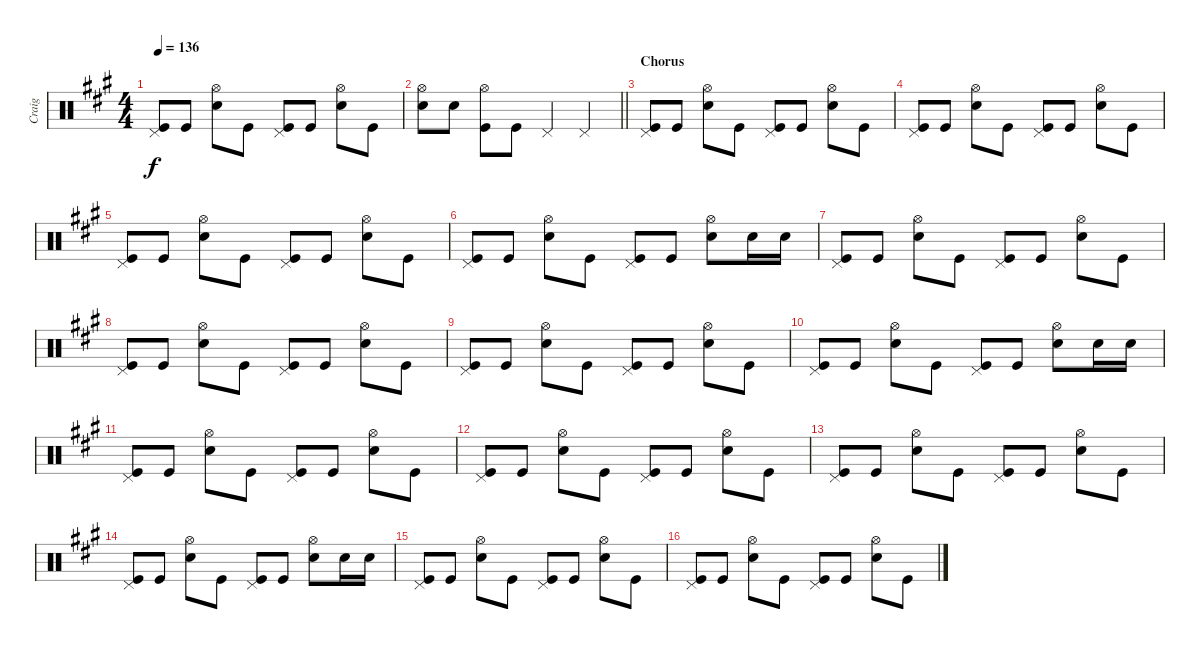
\track ("Craig" "Craig") {instrument percussion}
\staff {score}
\articulation defaults
\ts (4 4)
\tempo 136
\clef neutral
\ks a
("Pedal Hi-Hat (hit)" "Kick (hit)").8{dy f} "Kick (hit)".8 ("Hi-Hat (open)" "Snare (hit) 2").8 "Kick (hit)".8 ("Pedal Hi-Hat (hit)" "Kick (hit)").8 "Kick (hit)".8 ("Hi-Hat (open)" "Snare (hit) 2").8 "Kick (hit)".8 |
\barLineRight lightlight
("Hi-Hat (open)" "Snare (hit) 2").8 "Snare (hit) 2".8 ("Hi-Hat (open)" "Kick (hit)").8 "Kick (hit)".8 "Pedal Hi-Hat (hit)".4 "Pedal Hi-Hat (hit)".4 |
\section ("" "Chorus")
("Pedal Hi-Hat (hit)" "Kick (hit)").8 "Kick (hit)".8 ("Hi-Hat (open)" "Snare (hit) 2").8 "Kick (hit)".8 ("Pedal Hi-Hat (hit)" "Kick (hit)").8 "Kick (hit)".8 ("Hi-Hat (open)" "Snare (hit) 2").8 "Kick (hit)".8 |
("Pedal Hi-Hat (hit)" "Kick (hit)").8 "Kick (hit)".8 ("Hi-Hat (open)" "Snare (hit) 2").8 "Kick (hit)".8 ("Pedal Hi-Hat (hit)" "Kick (hit)").8 "Kick (hit)".8 ("Hi-Hat (open)" "Snare (hit) 2").8 "Kick (hit)".8 |
("Pedal Hi-Hat (hit)" "Kick (hit)").8 "Kick (hit)".8 ("Hi-Hat (open)" "Snare (hit) 2").8 "Kick (hit)".8 ("Pedal Hi-Hat (hit)" "Kick (hit)").8 "Kick (hit)".8 ("Hi-Hat (open)" "Snare (hit) 2").8 "Kick (hit)".8 |
("Pedal Hi-Hat (hit)" "Kick (hit)").8 "Kick (hit)".8 ("Hi-Hat (open)" "Snare (hit) 2").8 "Kick (hit)".8 ("Pedal Hi-Hat (hit)" "Kick (hit)").8 "Kick (hit)".8 ("Hi-Hat (open)" "Snare (hit) 2").8 "Snare (hit) 2".16 "Snare (hit) 2".16 |
("Pedal Hi-Hat (hit)" "Kick (hit)").8 "Kick (hit)".8 ("Hi-Hat (open)" "Snare (hit) 2").8 "Kick (hit)".8 ("Pedal Hi-Hat (hit)" "Kick (hit)").8 "Kick (hit)".8 ("Hi-Hat (open)" "Snare (hit) 2").8 "Kick (hit)".8 |
("Pedal Hi-Hat (hit)" "Kick (hit)").8 "Kick (hit)".8 ("Hi-Hat (open)" "Snare (hit) 2").8 "Kick (hit)".8 ("Pedal Hi-Hat (hit)" "Kick (hit)").8 "Kick (hit)".8 ("Hi-Hat (open)" "Snare (hit) 2").8 "Kick (hit)".8 |
("Pedal Hi-Hat (hit)" "Kick (hit)").8 "Kick (hit)".8 ("Hi-Hat (open)" "Snare (hit) 2").8 "Kick (hit)".8 ("Pedal Hi-Hat (hit)" "Kick (hit)").8 "Kick (hit)".8 ("Hi-Hat (open)" "Snare (hit) 2").8 "Kick (hit)".8 |
("Pedal Hi-Hat (hit)" "Kick (hit)").8 "Kick (hit)".8 ("Hi-Hat (open)" "Snare (hit) 2").8 "Kick (hit)".8 ("Pedal Hi-Hat (hit)" "Kick (hit)").8 "Kick (hit)".8 ("Hi-Hat (open)" "Snare (hit) 2").8 "Snare (hit) 2".16 "Snare (hit) 2".16 |
("Pedal Hi-Hat (hit)" "Kick (hit)").8 "Kick (hit)".8 ("Hi-Hat (open)" "Snare (hit) 2").8 "Kick (hit)".8 ("Pedal Hi-Hat (hit)" "Kick (hit)").8 "Kick (hit)".8 ("Hi-Hat (open)" "Snare (hit) 2").8 "Kick (hit)".8 |
("Pedal Hi-Hat (hit)" "Kick (hit)").8 "Kick (hit)".8 ("Hi-Hat (open)" "Snare (hit) 2").8 "Kick (hit)".8 ("Pedal Hi-Hat (hit)" "Kick (hit)").8 "Kick (hit)".8 ("Hi-Hat (open)" "Snare (hit) 2").8 "Kick (hit)".8 |
("Pedal Hi-Hat (hit)" "Kick (hit)").8 "Kick (hit)".8 ("Hi-Hat (open)" "Snare (hit) 2").8 "Kick (hit)".8 ("Pedal Hi-Hat (hit)" "Kick (hit)").8 "Kick (hit)".8 ("Hi-Hat (open)" "Snare (hit) 2").8 "Kick (hit)".8 |
("Pedal Hi-Hat (hit)" "Kick (hit)").8 "Kick (hit)".8 ("Hi-Hat (open)" "Snare (hit) 2").8 "Kick (hit)".8 ("Pedal Hi-Hat (hit)" "Kick (hit)").8 "Kick (hit)".8 ("Hi-Hat (open)" "Snare (hit) 2").8 "Snare (hit) 2".16 "Snare (hit) 2".16 |
("Pedal Hi-Hat (hit)" "Kick (hit)").8 "Kick (hit)".8 ("Hi-Hat (open)" "Snare (hit) 2").8 "Kick (hit)".8 ("Pedal Hi-Hat (hit)" "Kick (hit)").8 "Kick (hit)".8 ("Hi-Hat (open)" "Snare (hit) 2").8 "Kick (hit)".8 |
("Pedal Hi-Hat (hit)" "Kick (hit)").8 "Kick (hit)".8 ("Hi-Hat (open)" "Snare (hit) 2").8 "Kick (hit)".8 ("Pedal Hi-Hat (hit)" "Kick (hit)").8 "Kick (hit)".8 ("Hi-Hat (open)" "Snare (hit) 2").8 "Kick (hit)".8
